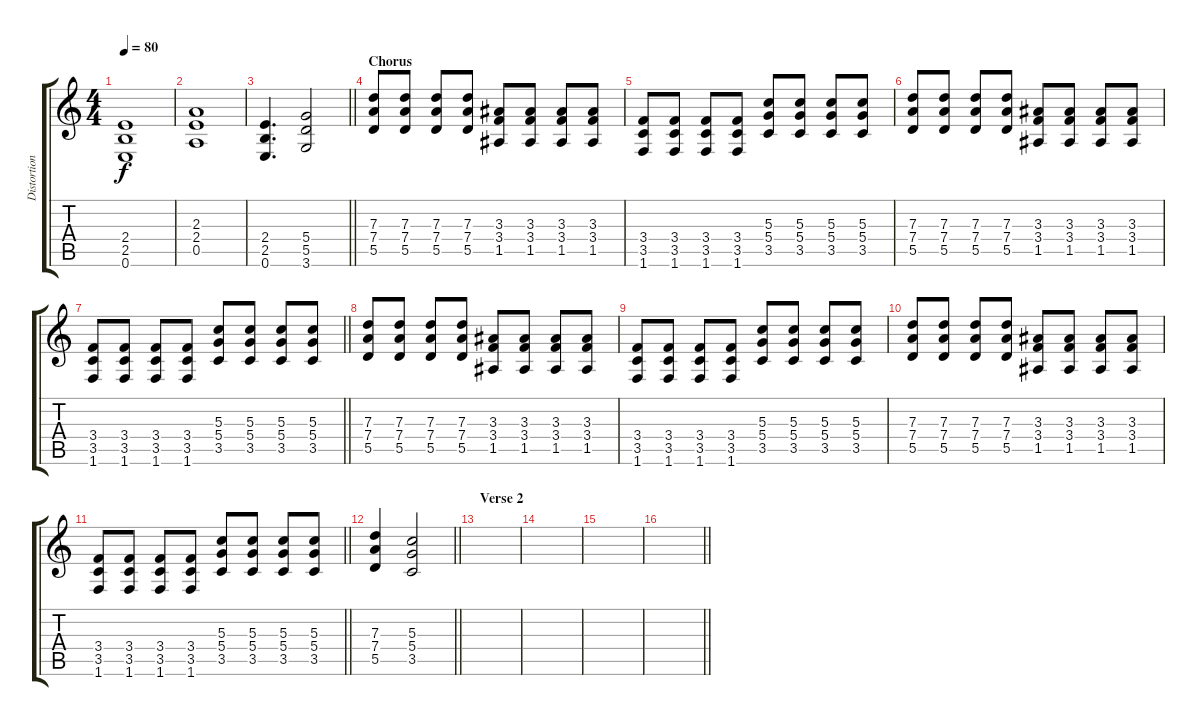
\track ("Distortion" "Distortion") {instrument distortionguitar}
\staff {score tabs}
\tuning (E4 B3 G3 D3 A2 E2) {hide}
\ts (4 4)
\tempo 80
\clef g2
\ks c
(2.4 2.5 0.6).1{dy f} |
(2.3 2.4 0.5).1 |
\barLineRight lightlight
(2.4 2.5 0.6).4{d} (5.4 5.5 3.6).2 |
\section ("" "Chorus")
(7.3 7.4 5.5).8 (7.3 7.4 5.5).8 (7.3 7.4 5.5).8 (7.3 7.4 5.5).8 (3.3 3.4 1.5).8 (3.3 3.4 1.5).8 (3.3 3.4 1.5).8 (3.3 3.4 1.5).8 |
(3.4 3.5 1.6).8 (3.4 3.5 1.6).8 (3.4 3.5 1.6).8 (3.4 3.5 1.6).8 (5.3 5.4 3.5).8 (5.3 5.4 3.5).8 (5.3 5.4 3.5).8 (5.3 5.4 3.5).8 |
(7.3 7.4 5.5).8 (7.3 7.4 5.5).8 (7.3 7.4 5.5).8 (7.3 7.4 5.5).8 (3.3 3.4 1.5).8 (3.3 3.4 1.5).8 (3.3 3.4 1.5).8 (3.3 3.4 1.5).8 |
\barLineRight lightlight
(3.4 3.5 1.6).8 (3.4 3.5 1.6).8 (3.4 3.5 1.6).8 (3.4 3.5 1.6).8 (5.3 5.4 3.5).8 (5.3 5.4 3.5).8 (5.3 5.4 3.5).8 (5.3 5.4 3.5).8 |
(7.3 7.4 5.5).8 (7.3 7.4 5.5).8 (7.3 7.4 5.5).8 (7.3 7.4 5.5).8 (3.3 3.4 1.5).8 (3.3 3.4 1.5).8 (3.3 3.4 1.5).8 (3.3 3.4 1.5).8 |
(3.4 3.5 1.6).8 (3.4 3.5 1.6).8 (3.4 3.5 1.6).8 (3.4 3.5 1.6).8 (5.3 5.4 3.5).8 (5.3 5.4 3.5).8 (5.3 5.4 3.5).8 (5.3 5.4 3.5).8 |
(7.3 7.4 5.5).8 (7.3 7.4 5.5).8 (7.3 7.4 5.5).8 (7.3 7.4 5.5).8 (3.3 3.4 1.5).8 (3.3 3.4 1.5).8 (3.3 3.4 1.5).8 (3.3 3.4 1.5).8 |
\barLineRight lightlight
(3.4 3.5 1.6).8 (3.4 3.5 1.6).8 (3.4 3.5 1.6).8 (3.4 3.5 1.6).8 (5.3 5.4 3.5).8 (5.3 5.4 3.5).8 (5.3 5.4 3.5).8 (5.3 5.4 3.5).8 |
\barLineRight lightlight
(7.3 7.4 5.5).4 (5.3 5.4 3.5).2 |
\section ("" "Verse 2")
|
|
|
\barLineRight lightlight
